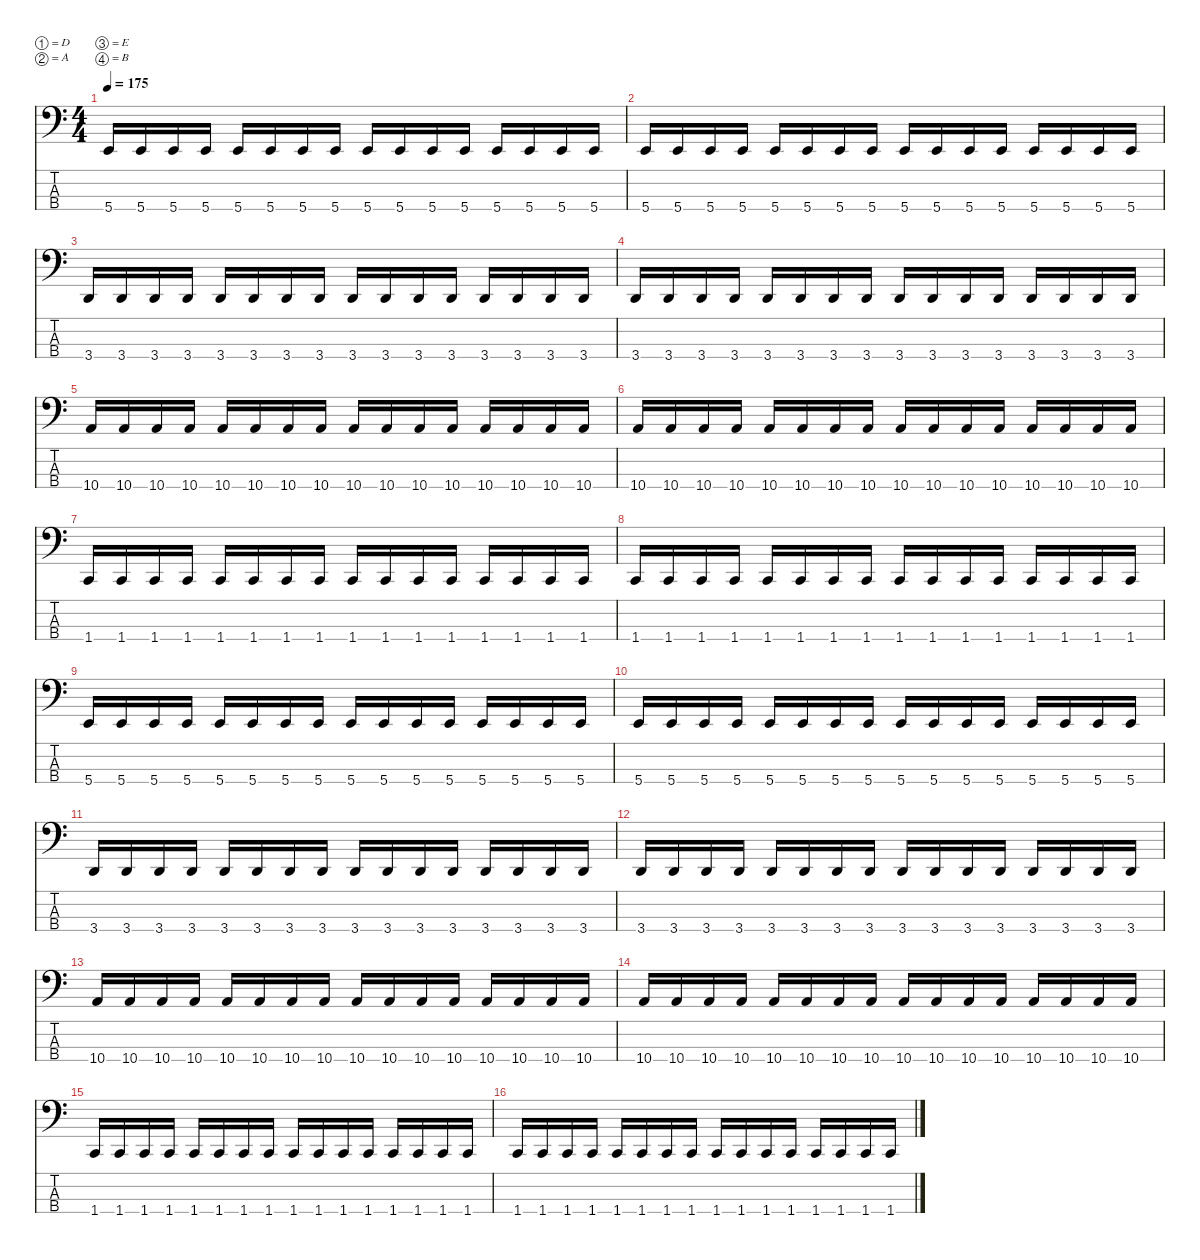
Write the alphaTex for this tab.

\defaultSystemsLayout 4
\hideDynamics
\bracketExtendMode nobrackets
\singleTrackTrackNamePolicy hidden
\multiTrackTrackNamePolicy hidden
\firstSystemTrackNameMode fullname
\firstSystemTrackNameOrientation horizontal
\otherSystemsTrackNameOrientation horizontal
\track ("Ted Lindström" "el.bs.") {instrument electricbasspick}
\staff {score tabs}
\tuning (D2 A1 E1 B0)
\ts (4 4)
\tempo 175
\clef f4
\ks c
5.4.16{dy f beam Up} 5.4.16{beam Up} 5.4.16{beam Up} 5.4.16{beam Up} 5.4.16{beam Up} 5.4.16{beam Up} 5.4.16{beam Up} 5.4.16{beam Up} 5.4.16{beam Up} 5.4.16{beam Up} 5.4.16{beam Up} 5.4.16{beam Up} 5.4.16{beam Up} 5.4.16{beam Up} 5.4.16{beam Up} 5.4.16{beam Up} |
5.4.16{beam Up} 5.4.16{beam Up} 5.4.16{beam Up} 5.4.16{beam Up} 5.4.16{beam Up} 5.4.16{beam Up} 5.4.16{beam Up} 5.4.16{beam Up} 5.4.16{beam Up} 5.4.16{beam Up} 5.4.16{beam Up} 5.4.16{beam Up} 5.4.16{beam Up} 5.4.16{beam Up} 5.4.16{beam Up} 5.4.16{beam Up} |
3.4.16{beam Up} 3.4.16{beam Up} 3.4.16{beam Up} 3.4.16{beam Up} 3.4.16{beam Up} 3.4.16{beam Up} 3.4.16{beam Up} 3.4.16{beam Up} 3.4.16{beam Up} 3.4.16{beam Up} 3.4.16{beam Up} 3.4.16{beam Up} 3.4.16{beam Up} 3.4.16{beam Up} 3.4.16{beam Up} 3.4.16{beam Up} |
3.4.16{beam Up} 3.4.16{beam Up} 3.4.16{beam Up} 3.4.16{beam Up} 3.4.16{beam Up} 3.4.16{beam Up} 3.4.16{beam Up} 3.4.16{beam Up} 3.4.16{beam Up} 3.4.16{beam Up} 3.4.16{beam Up} 3.4.16{beam Up} 3.4.16{beam Up} 3.4.16{beam Up} 3.4.16{beam Up} 3.4.16{beam Up} |
10.4.16{beam Up} 10.4.16{beam Up} 10.4.16{beam Up} 10.4.16{beam Up} 10.4.16{beam Up} 10.4.16{beam Up} 10.4.16{beam Up} 10.4.16{beam Up} 10.4.16{beam Up} 10.4.16{beam Up} 10.4.16{beam Up} 10.4.16{beam Up} 10.4.16{beam Up} 10.4.16{beam Up} 10.4.16{beam Up} 10.4.16{beam Up} |
10.4.16{beam Up} 10.4.16{beam Up} 10.4.16{beam Up} 10.4.16{beam Up} 10.4.16{beam Up} 10.4.16{beam Up} 10.4.16{beam Up} 10.4.16{beam Up} 10.4.16{beam Up} 10.4.16{beam Up} 10.4.16{beam Up} 10.4.16{beam Up} 10.4.16{beam Up} 10.4.16{beam Up} 10.4.16{beam Up} 10.4.16{beam Up} |
1.4.16{beam Up} 1.4.16{beam Up} 1.4.16{beam Up} 1.4.16{beam Up} 1.4.16{beam Up} 1.4.16{beam Up} 1.4.16{beam Up} 1.4.16{beam Up} 1.4.16{beam Up} 1.4.16{beam Up} 1.4.16{beam Up} 1.4.16{beam Up} 1.4.16{beam Up} 1.4.16{beam Up} 1.4.16{beam Up} 1.4.16{beam Up} |
1.4.16{beam Up} 1.4.16{beam Up} 1.4.16{beam Up} 1.4.16{beam Up} 1.4.16{beam Up} 1.4.16{beam Up} 1.4.16{beam Up} 1.4.16{beam Up} 1.4.16{beam Up} 1.4.16{beam Up} 1.4.16{beam Up} 1.4.16{beam Up} 1.4.16{beam Up} 1.4.16{beam Up} 1.4.16{beam Up} 1.4.16{beam Up} |
5.4.16{beam Up} 5.4.16{beam Up} 5.4.16{beam Up} 5.4.16{beam Up} 5.4.16{beam Up} 5.4.16{beam Up} 5.4.16{beam Up} 5.4.16{beam Up} 5.4.16{beam Up} 5.4.16{beam Up} 5.4.16{beam Up} 5.4.16{beam Up} 5.4.16{beam Up} 5.4.16{beam Up} 5.4.16{beam Up} 5.4.16{beam Up} |
5.4.16{beam Up} 5.4.16{beam Up} 5.4.16{beam Up} 5.4.16{beam Up} 5.4.16{beam Up} 5.4.16{beam Up} 5.4.16{beam Up} 5.4.16{beam Up} 5.4.16{beam Up} 5.4.16{beam Up} 5.4.16{beam Up} 5.4.16{beam Up} 5.4.16{beam Up} 5.4.16{beam Up} 5.4.16{beam Up} 5.4.16{beam Up} |
3.4.16{beam Up} 3.4.16{beam Up} 3.4.16{beam Up} 3.4.16{beam Up} 3.4.16{beam Up} 3.4.16{beam Up} 3.4.16{beam Up} 3.4.16{beam Up} 3.4.16{beam Up} 3.4.16{beam Up} 3.4.16{beam Up} 3.4.16{beam Up} 3.4.16{beam Up} 3.4.16{beam Up} 3.4.16{beam Up} 3.4.16{beam Up} |
3.4.16{beam Up} 3.4.16{beam Up} 3.4.16{beam Up} 3.4.16{beam Up} 3.4.16{beam Up} 3.4.16{beam Up} 3.4.16{beam Up} 3.4.16{beam Up} 3.4.16{beam Up} 3.4.16{beam Up} 3.4.16{beam Up} 3.4.16{beam Up} 3.4.16{beam Up} 3.4.16{beam Up} 3.4.16{beam Up} 3.4.16{beam Up} |
10.4.16{beam Up} 10.4.16{beam Up} 10.4.16{beam Up} 10.4.16{beam Up} 10.4.16{beam Up} 10.4.16{beam Up} 10.4.16{beam Up} 10.4.16{beam Up} 10.4.16{beam Up} 10.4.16{beam Up} 10.4.16{beam Up} 10.4.16{beam Up} 10.4.16{beam Up} 10.4.16{beam Up} 10.4.16{beam Up} 10.4.16{beam Up} |
10.4.16{beam Up} 10.4.16{beam Up} 10.4.16{beam Up} 10.4.16{beam Up} 10.4.16{beam Up} 10.4.16{beam Up} 10.4.16{beam Up} 10.4.16{beam Up} 10.4.16{beam Up} 10.4.16{beam Up} 10.4.16{beam Up} 10.4.16{beam Up} 10.4.16{beam Up} 10.4.16{beam Up} 10.4.16{beam Up} 10.4.16{beam Up} |
1.4.16{beam Up} 1.4.16{beam Up} 1.4.16{beam Up} 1.4.16{beam Up} 1.4.16{beam Up} 1.4.16{beam Up} 1.4.16{beam Up} 1.4.16{beam Up} 1.4.16{beam Up} 1.4.16{beam Up} 1.4.16{beam Up} 1.4.16{beam Up} 1.4.16{beam Up} 1.4.16{beam Up} 1.4.16{beam Up} 1.4.16{beam Up} |
1.4.16{beam Up} 1.4.16{beam Up} 1.4.16{beam Up} 1.4.16{beam Up} 1.4.16{beam Up} 1.4.16{beam Up} 1.4.16{beam Up} 1.4.16{beam Up} 1.4.16{beam Up} 1.4.16{beam Up} 1.4.16{beam Up} 1.4.16{beam Up} 1.4.16{beam Up} 1.4.16{beam Up} 1.4.16{beam Up} 1.4.16{beam Up}
